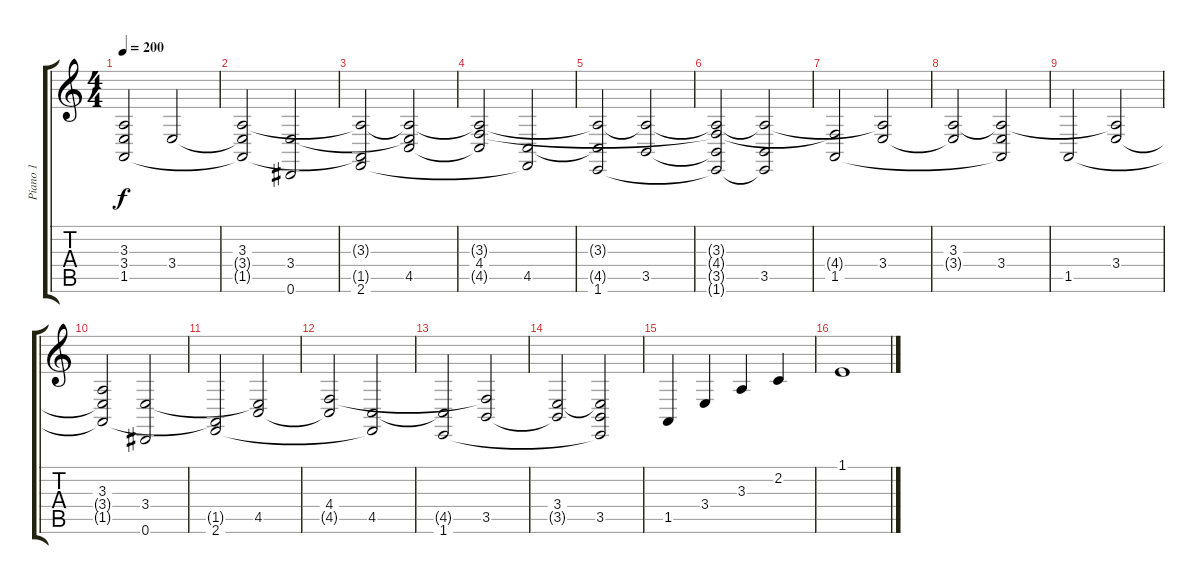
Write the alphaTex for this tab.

\track ("Piano 1" "Piano 1") {instrument brightacousticpiano}
\staff {score tabs}
\tuning (Eb4 Bb3 Gb3 Db3 Ab2 Eb2) {hide}
\ts (4 4)
\tempo 200
\clef g2
\ks c
(3.3{t} 3.4{t} 1.5).2{dy f} 3.4.2 |
(3.3 3.4{t} 1.5{t}).2 (3.4 0.6).2 |
(3.3{t} 1.5{t} 2.6).2 (3.3{t} 3.4{t} 4.5).2 |
(3.3{t} 4.4 4.5{t}).2 (4.5 2.6{t}).2 |
(3.3{t} 4.5{t} 1.6).2 (3.3{t} 3.5).2 |
(3.3{t} 4.4{t} 3.5{t} 1.6{t}).2 (3.3{t} 3.5 1.6{t}).2 |
(4.4{t} 1.5).2 (3.3{t} 3.4).2 |
(3.3 3.4{t}).2 (3.3{t} 3.4 1.5{t}).2 |
1.5.2 (3.3{t} 3.4).2 |
(3.3 3.4{t} 1.5{t}).2 (3.4 0.6).2 |
(1.5{t} 2.6).2 (3.4{t} 4.5).2 |
(4.4 4.5{t}).2 (4.5 2.6{t}).2 |
(4.5{t} 1.6).2 (4.4{t} 3.5).2 |
(3.4 3.5{t}).2 (3.4{t} 3.5 1.6{t}).2 |
1.5.4 3.4.4 3.3.4 2.2.4 |
1.1.1
